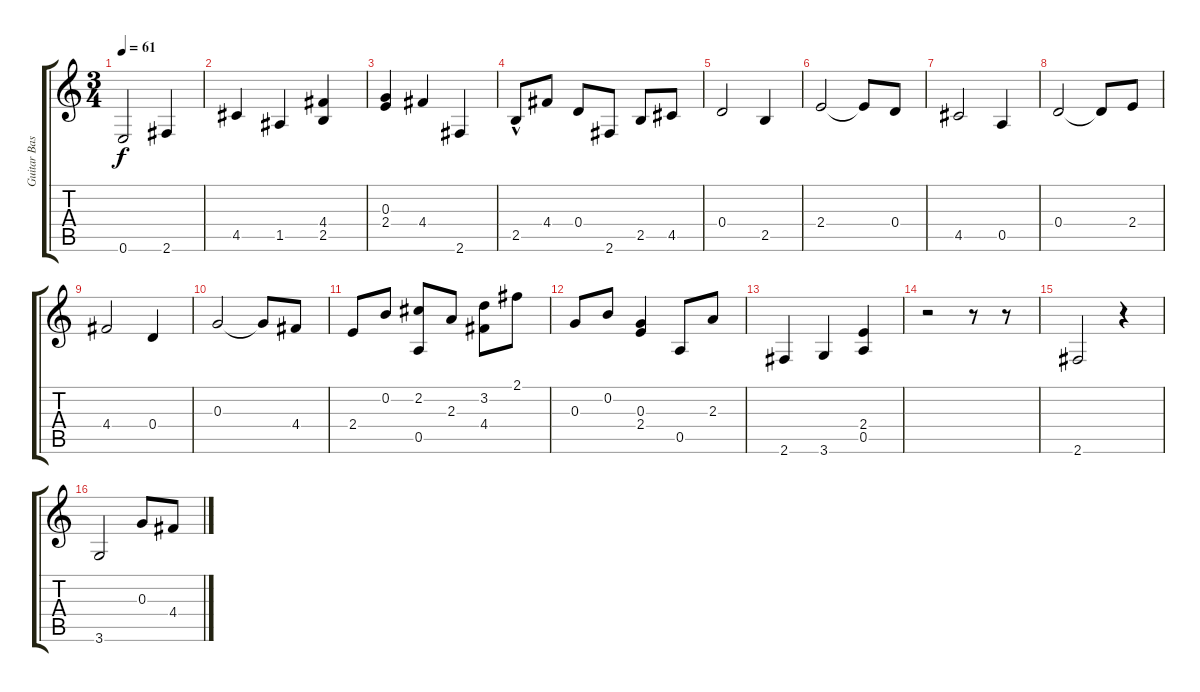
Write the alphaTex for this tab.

\track ("Guitar Bass" "Guitar Bas") {instrument acousticguitarnylon}
\staff {score tabs}
\tuning (E4 B3 G3 D3 A2 E2) {hide}
\ts (3 4)
\tempo 61
\clef g2
\ks c
0.6.2{dy f} 2.6.4 |
4.5.4 1.5.4 (4.4 2.5).4 |
(0.3 2.4).4 4.4.4 2.6.4 |
2.5{hac}.8 4.4.8 0.4.8 2.6.8 2.5.8 4.5.8 |
0.4.2 2.5.4 |
2.4.2 2.4{t}.8 0.4.8 |
4.5.2 0.5.4 |
0.4.2 0.4{t}.8 2.4.8 |
4.4.2 0.4.4 |
0.3.2 0.3{t}.8 4.4.8 |
2.4.8 0.2.8 (2.2 0.5).8 2.3.8 (3.2 4.4).8 2.1.8 |
0.3.8 0.2.8 (0.3 2.4).4 0.5.8 2.3.8 |
2.6.4 3.6.4 (2.4 0.5).4 |
r.2 r.8 r.8 |
2.6.2 r.4 |
3.6.2 0.3.8 4.4.8
